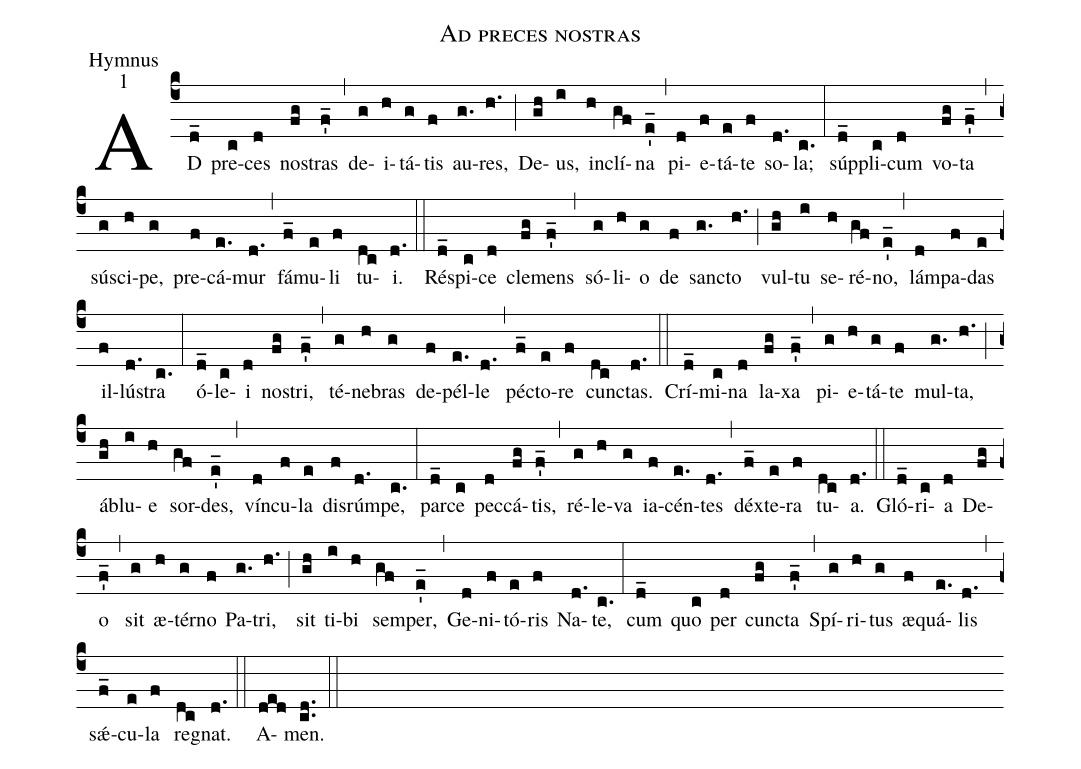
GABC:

name:Ad preces nostras;
office-part:Hymnus;
mode:1;
%%
(c4)
AD(d_) pre(c)ces(d) no(fg)stras(f'_) (,)
de(g)i(h)tá(g)tis(f) au(g.)res,(h.) (;)
De(gh)us,(i) in(h)clí(gf)na(e'_) (,)
pi(d)e(f)tá(e)te(f) so(d.)la;(c.) (:)
súp(d_)pli(c)cum(d) vo(fg)ta(f'_) (,)
sú(g)sci(h)pe,(g) pre(f)cá(e.)mur(d.) (,)
fá(f_)mu(e)li(f) tu(dc)i.(d.) (::)
Ré(d_)spi(c)ce(d) cle(fg)mens(f'_) (,)
só(g)li(h)o(g) de(f) san(g.)cto(h.) (;)
vul(gh)tu(i) se(h)ré(gf)no,(e'_) (,)
lám(d)pa(f)das(e) il(f)lú(d.)stra(c.) (:)
ó(d_)le(c)i(d) no(fg)stri,(f'_) (,)
té(g)ne(h)bras(g) de(f)pél(e.)le(d.) (,)
pé(f_)cto(e)re(f) cun(dc)ctas.(d.) (::)
Crí(d_)mi(c)na(d) la(fg)xa(f'_) (,)
pi(g)e(h)tá(g)te(f) mul(g.)ta,(h.) (;)
á(gh)blu(i)e(h) sor(gf)des,(e'_) (,)
vín(d)cu(f)la(e) dis(f)rúm(d.)pe,(c.) (:)
par(d_)ce(c) pec(d)cá(fg)tis,(f'_) (,)
ré(g)le(h)va(g) ia(f)cén(e.)tes(d.) (,)
déx(f_)te(e)ra(f) tu(dc)a.(d.) (::)
Gló(d_)ri(c)a(d) De(fg)o(f'_) (,)
sit(g) æ(h)tér(g)no(f) Pa(g.)tri,(h.) (;)
sit(gh) ti(i)bi(h) sem(gf)per,(e'_) (,)
Ge(d)ni(f)tó(e)ris(f) Na(d.)te,(c.) (:)
cum(d_) quo(c) per(d) cun(fg)cta(f'_) (,)
Spí(g)ri(h)tus(g) æ(f)quá(e.)lis(d.) (,)
sǽ(f_)cu(e)la(f) re(dc)gnat.(d.) (::)
A(ded)men.(cd..) (::)
